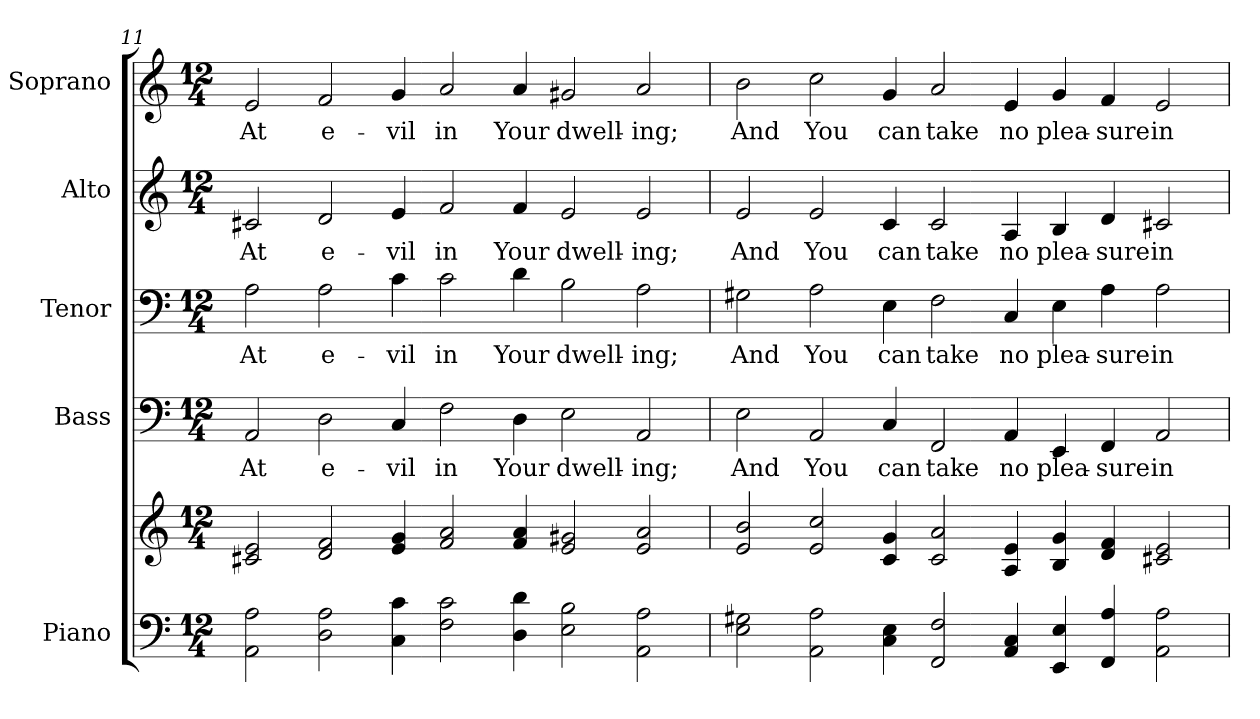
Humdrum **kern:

**kern	**kern	**kern	**text	**kern	**text	**kern	**text	**kern	**text
*part5	*part5	*part4	*part4	*part3	*part3	*part2	*part2	*part1	*part1
*staff6	*staff5	*staff4	*staff4	*staff3	*staff3	*staff2	*staff2	*staff1	*staff1
*I"Piano	*	*I"Bass	*	*I"Tenor	*	*I"Alto	*	*I"Soprano	*
*I'Pno.	*	*I'B.	*	*I'T.	*	*I'A.	*	*I'S.	*
!!LO:PB:g=z
*clefF4	*clefG2	*clefF4	*	*clefF4	*	*clefG2	*	*clefG2	*
*k[]	*k[]	*k[]	*	*k[]	*	*k[]	*	*k[]	*
*C:	*C:	*C:	*	*C:	*	*C:	*	*C:	*
*M12/4	*M12/4	*M12/4	*	*M12/4	*	*M12/4	*	*M12/4	*
=11	=11	=11	=11	=11	=11	=11	=11	=11	=11
!	!	!	!LO:LY:b:color=#000000	!	!	!	!	!	!
!	!	!	!	!	!LO:LY:b:color=#000000	!	!	!	!
!	!	!	!	!	!	!	!LO:LY:b:color=#000000	!	!
!	!	!	!	!	!	!	!	!	!LO:LY:b:color=#000000
2AAi\ 2Ai	2c#Xi/ 2ei	2AAi/	At	2Ai\	At	2c#Xi/	At	2ei/	At
!	!	!	!LO:LY:b:color=#000000	!	!	!	!	!	!
!	!	!	!	!	!LO:LY:b:color=#000000	!	!	!	!
!	!	!	!	!	!	!	!LO:LY:b:color=#000000	!	!
!	!	!	!	!	!	!	!	!	!LO:LY:b:color=#000000
2Di\ 2Ai	2di/ 2fi	2Di\	e-	2Ai\	e-	2di/	e-	2fi/	e-
!	!	!	!LO:LY:b:color=#000000	!	!	!	!	!	!
!	!	!	!	!	!LO:LY:b:color=#000000	!	!	!	!
!	!	!	!	!	!	!	!LO:LY:b:color=#000000	!	!
!	!	!	!	!	!	!	!	!	!LO:LY:b:color=#000000
4Ci\ 4ci	4ei/ 4gi	4Ci/	-vil	4ci\	-vil	4ei/	-vil	4gi/	-vil
!	!	!	!LO:LY:b:color=#000000	!	!	!	!	!	!
!	!	!	!	!	!LO:LY:b:color=#000000	!	!	!	!
!	!	!	!	!	!	!	!LO:LY:b:color=#000000	!	!
!	!	!	!	!	!	!	!	!	!LO:LY:b:color=#000000
2Fi\ 2ci	2fi/ 2ai	2Fi\	in	2ci\	in	2fi/	in	2ai/	in
!	!	!	!LO:LY:b:color=#000000	!	!	!	!	!	!
!	!	!	!	!	!LO:LY:b:color=#000000	!	!	!	!
!	!	!	!	!	!	!	!LO:LY:b:color=#000000	!	!
!	!	!	!	!	!	!	!	!	!LO:LY:b:color=#000000
4Di\ 4di	4fi/ 4ai	4Di\	Your	4di\	Your	4fi/	Your	4ai/	Your
!	!	!	!LO:LY:b:color=#000000	!	!	!	!	!	!
!	!	!	!	!	!LO:LY:b:color=#000000	!	!	!	!
!	!	!	!	!	!	!	!LO:LY:b:color=#000000	!	!
!	!	!	!	!	!	!	!	!	!LO:LY:b:color=#000000
2Ei\ 2Bi	2ei/ 2g#Xi	2Ei\	dwell-	2Bi\	dwell-	2ei/	dwell-	2g#Xi/	dwell-
!	!	!	!LO:LY:b:color=#000000	!	!	!	!	!	!
!	!	!	!	!	!LO:LY:b:color=#000000	!	!	!	!
!	!	!	!	!	!	!	!LO:LY:b:color=#000000	!	!
!	!	!	!	!	!	!	!	!	!LO:LY:b:color=#000000
2AAi\ 2Ai	2ei/ 2ai	2AAi/	-ing;	2Ai\	-ing;	2ei/	-ing;	2ai/	-ing;
=12	=12	=12	=12	=12	=12	=12	=12	=12	=12
!	!	!	!LO:LY:b:color=#000000	!	!	!	!	!	!
!	!	!	!	!	!LO:LY:b:color=#000000	!	!	!	!
!	!	!	!	!	!	!	!LO:LY:b:color=#000000	!	!
!	!	!	!	!	!	!	!	!	!LO:LY:b:color=#000000
2Ei\ 2G#Xi	2ei/ 2bi	2Ei\	And	2G#Xi\	And	2ei/	And	2bi\	And
!	!	!	!LO:LY:b:color=#000000	!	!	!	!	!	!
!	!	!	!	!	!LO:LY:b:color=#000000	!	!	!	!
!	!	!	!	!	!	!	!LO:LY:b:color=#000000	!	!
!	!	!	!	!	!	!	!	!	!LO:LY:b:color=#000000
2AAi\ 2Ai	2ei/ 2cci	2AAi/	You	2Ai\	You	2ei/	You	2cci\	You
!	!	!	!LO:LY:b:color=#000000	!	!	!	!	!	!
!	!	!	!	!	!LO:LY:b:color=#000000	!	!	!	!
!	!	!	!	!	!	!	!LO:LY:b:color=#000000	!	!
!	!	!	!	!	!	!	!	!	!LO:LY:b:color=#000000
4Ci\ 4Ei	4ci/ 4gi	4Ci/	can	4Ei\	can	4ci/	can	4gi/	can
!	!	!	!LO:LY:b:color=#000000	!	!	!	!	!	!
!	!	!	!	!	!LO:LY:b:color=#000000	!	!	!	!
!	!	!	!	!	!	!	!LO:LY:b:color=#000000	!	!
!	!	!	!	!	!	!	!	!	!LO:LY:b:color=#000000
2FFi/ 2Fi	2ci/ 2ai	2FFi/	take	2Fi\	take	2ci/	take	2ai/	take
!	!	!	!LO:LY:b:color=#000000	!	!	!	!	!	!
!	!	!	!	!	!LO:LY:b:color=#000000	!	!	!	!
!	!	!	!	!	!	!	!LO:LY:b:color=#000000	!	!
!	!	!	!	!	!	!	!	!	!LO:LY:b:color=#000000
4AAi/ 4Ci	4Ai/ 4ei	4AAi/	no	4Ci/	no	4Ai/	no	4ei/	no
!	!	!	!LO:LY:b:color=#000000	!	!	!	!	!	!
!	!	!	!	!	!LO:LY:b:color=#000000	!	!	!	!
!	!	!	!	!	!	!	!LO:LY:b:color=#000000	!	!
!	!	!	!	!	!	!	!	!	!LO:LY:b:color=#000000
4EEi/ 4Ei	4Bi/ 4gi	4EEi/	plea-	4Ei\	plea-	4Bi/	plea-	4gi/	plea-
!	!	!	!LO:LY:b:color=#000000	!	!	!	!	!	!
!	!	!	!	!	!LO:LY:b:color=#000000	!	!	!	!
!	!	!	!	!	!	!	!LO:LY:b:color=#000000	!	!
!	!	!	!	!	!	!	!	!	!LO:LY:b:color=#000000
4FFi/ 4Ai	4di/ 4fi	4FFi/	-sure	4Ai\	-sure	4di/	-sure	4fi/	-sure
!	!	!	!LO:LY:b:color=#000000	!	!	!	!	!	!
!	!	!	!	!	!LO:LY:b:color=#000000	!	!	!	!
!	!	!	!	!	!	!	!LO:LY:b:color=#000000	!	!
!	!	!	!	!	!	!	!	!	!LO:LY:b:color=#000000
2AAi\ 2Ai	2c#Xi/ 2ei	2AAi/	in	2Ai\	in	2c#Xi/	in	2ei/	in
=	=	=	=	=	=	=	=	=	=
*-	*-	*-	*-	*-	*-	*-	*-	*-	*-
